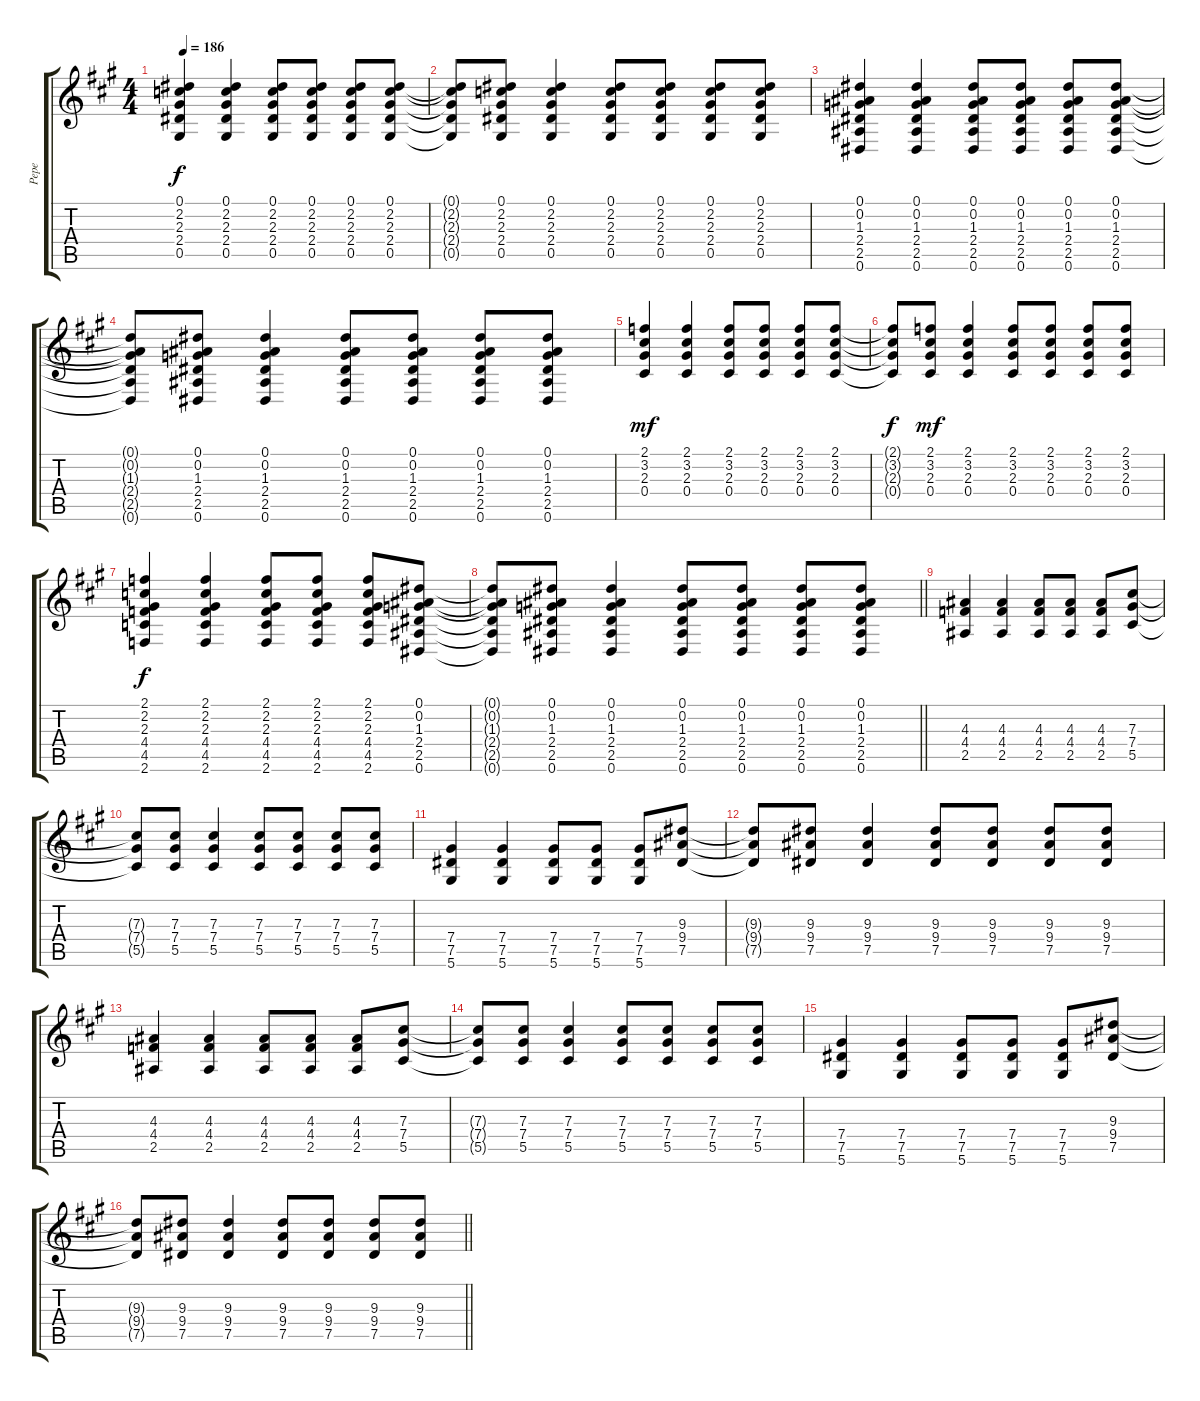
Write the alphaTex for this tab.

\track ("Pepe" "Pepe") {instrument distortionguitar}
\staff {score tabs}
\tuning (Eb4 Bb3 Gb3 Db3 Ab2 Eb2) {hide}
\ts (4 4)
\tempo 186
\clef g2
\ks a
(0.1 2.2 2.3 2.4 0.5).4{dy f} (0.1 2.2 2.3 2.4 0.5).4 (0.1 2.2 2.3 2.4 0.5).8 (0.1 2.2 2.3 2.4 0.5).8 (0.1 2.2 2.3 2.4 0.5).8 (0.1 2.2 2.3 2.4 0.5).8 |
(0.1{t} 2.2{t} 2.3{t} 2.4{t} 0.5{t}).8 (0.1 2.2 2.3 2.4 0.5).8 (0.1 2.2 2.3 2.4 0.5).4 (0.1 2.2 2.3 2.4 0.5).8 (0.1 2.2 2.3 2.4 0.5).8 (0.1 2.2 2.3 2.4 0.5).8 (0.1 2.2 2.3 2.4 0.5).8 |
(0.1 0.2 1.3 2.4 2.5 0.6).4 (0.1 0.2 1.3 2.4 2.5 0.6).4 (0.1 0.2 1.3 2.4 2.5 0.6).8 (0.1 0.2 1.3 2.4 2.5 0.6).8 (0.1 0.2 1.3 2.4 2.5 0.6).8 (0.1 0.2 1.3 2.4 2.5 0.6).8 |
(0.1{t} 0.2{t} 1.3{t} 2.4{t} 2.5{t} 0.6{t}).8 (0.1 0.2 1.3 2.4 2.5 0.6).8 (0.1 0.2 1.3 2.4 2.5 0.6).4 (0.1 0.2 1.3 2.4 2.5 0.6).8 (0.1 0.2 1.3 2.4 2.5 0.6).8 (0.1 0.2 1.3 2.4 2.5 0.6).8 (0.1 0.2 1.3 2.4 2.5 0.6).8 |
(2.1 3.2 2.3 0.4).4{dy mf} (2.1 3.2 2.3 0.4).4 (2.1 3.2 2.3 0.4).8 (2.1 3.2 2.3 0.4).8 (2.1 3.2 2.3 0.4).8 (2.1 3.2 2.3 0.4).8 |
(2.1{t} 3.2{t} 2.3{t} 0.4{t}).8{dy f} (2.1 3.2 2.3 0.4).8{dy mf} (2.1 3.2 2.3 0.4).4 (2.1 3.2 2.3 0.4).8 (2.1 3.2 2.3 0.4).8 (2.1 3.2 2.3 0.4).8 (2.1 3.2 2.3 0.4).8 |
(2.1 2.2 2.3 4.4 4.5 2.6).4{dy f} (2.1 2.2 2.3 4.4 4.5 2.6).4 (2.1 2.2 2.3 4.4 4.5 2.6).8 (2.1 2.2 2.3 4.4 4.5 2.6).8 (2.1 2.2 2.3 4.4 4.5 2.6).8 (0.1 0.2 1.3 2.4 2.5 0.6).8 |
\barLineRight lightlight
(0.1{t} 0.2{t} 1.3{t} 2.4{t} 2.5{t} 0.6{t}).8 (0.1 0.2 1.3 2.4 2.5 0.6).8 (0.1 0.2 1.3 2.4 2.5 0.6).4 (0.1 0.2 1.3 2.4 2.5 0.6).8 (0.1 0.2 1.3 2.4 2.5 0.6).8 (0.1 0.2 1.3 2.4 2.5 0.6).8 (0.1 0.2 1.3 2.4 2.5 0.6).8 |
(4.3 4.4 2.5).4 (4.3 4.4 2.5).4 (4.3 4.4 2.5).8 (4.3 4.4 2.5).8 (4.3 4.4 2.5).8 (7.3 7.4 5.5).8 |
(7.3{t} 7.4{t} 5.5{t}).8 (7.3 7.4 5.5).8 (7.3 7.4 5.5).4 (7.3 7.4 5.5).8 (7.3 7.4 5.5).8 (7.3 7.4 5.5).8 (7.3 7.4 5.5).8 |
(7.4 7.5 5.6).4 (7.4 7.5 5.6).4 (7.4 7.5 5.6).8 (7.4 7.5 5.6).8 (7.4 7.5 5.6).8 (9.3 9.4 7.5).8 |
(9.3{t} 9.4{t} 7.5{t}).8 (9.3 9.4 7.5).8 (9.3 9.4 7.5).4 (9.3 9.4 7.5).8 (9.3 9.4 7.5).8 (9.3 9.4 7.5).8 (9.3 9.4 7.5).8 |
(4.3 4.4 2.5).4 (4.3 4.4 2.5).4 (4.3 4.4 2.5).8 (4.3 4.4 2.5).8 (4.3 4.4 2.5).8 (7.3 7.4 5.5).8 |
(7.3{t} 7.4{t} 5.5{t}).8 (7.3 7.4 5.5).8 (7.3 7.4 5.5).4 (7.3 7.4 5.5).8 (7.3 7.4 5.5).8 (7.3 7.4 5.5).8 (7.3 7.4 5.5).8 |
(7.4 7.5 5.6).4 (7.4 7.5 5.6).4 (7.4 7.5 5.6).8 (7.4 7.5 5.6).8 (7.4 7.5 5.6).8 (9.3 9.4 7.5).8 |
\barLineRight lightlight
(9.3{t} 9.4{t} 7.5{t}).8 (9.3 9.4 7.5).8 (9.3 9.4 7.5).4 (9.3 9.4 7.5).8 (9.3 9.4 7.5).8 (9.3 9.4 7.5).8 (9.3 9.4 7.5).8
